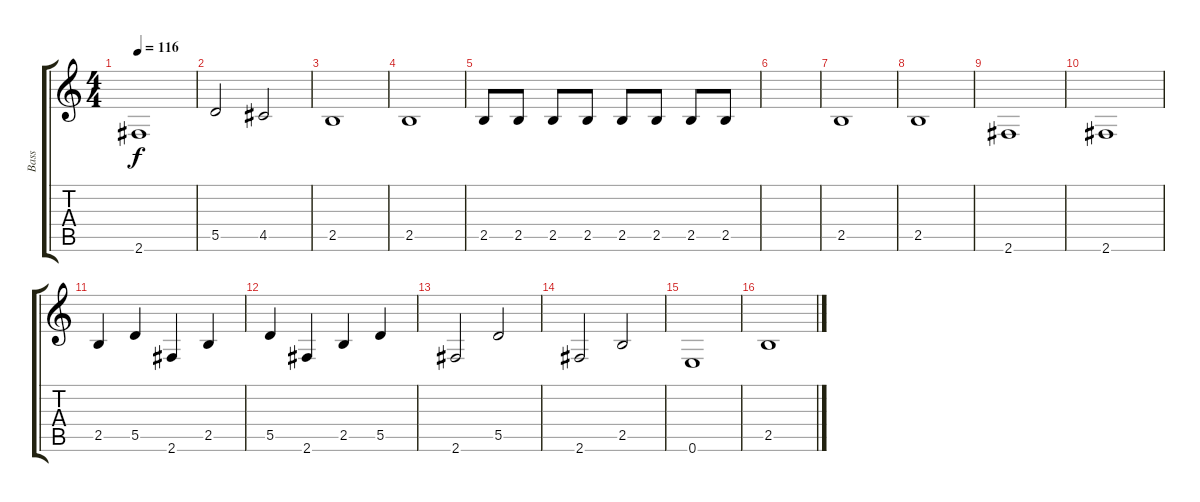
\track ("Bass" "Bass") {instrument electricbasspick}
\staff {score tabs}
\tuning (E4 B3 G3 D3 A2 E2) {hide}
\ts (4 4)
\tempo 116
\clef g2
\ks c
2.6.1{dy f} |
5.5.2 4.5.2 |
2.5.1 |
2.5.1 |
2.5.8 2.5.8 2.5.8 2.5.8 2.5.8 2.5.8 2.5.8 2.5.8 |
|
2.5.1 |
2.5.1 |
2.6.1 |
2.6.1 |
2.5.4 5.5.4 2.6.4 2.5.4 |
5.5.4 2.6.4 2.5.4 5.5.4 |
2.6.2 5.5.2 |
2.6.2 2.5.2 |
0.6.1 |
2.5.1
